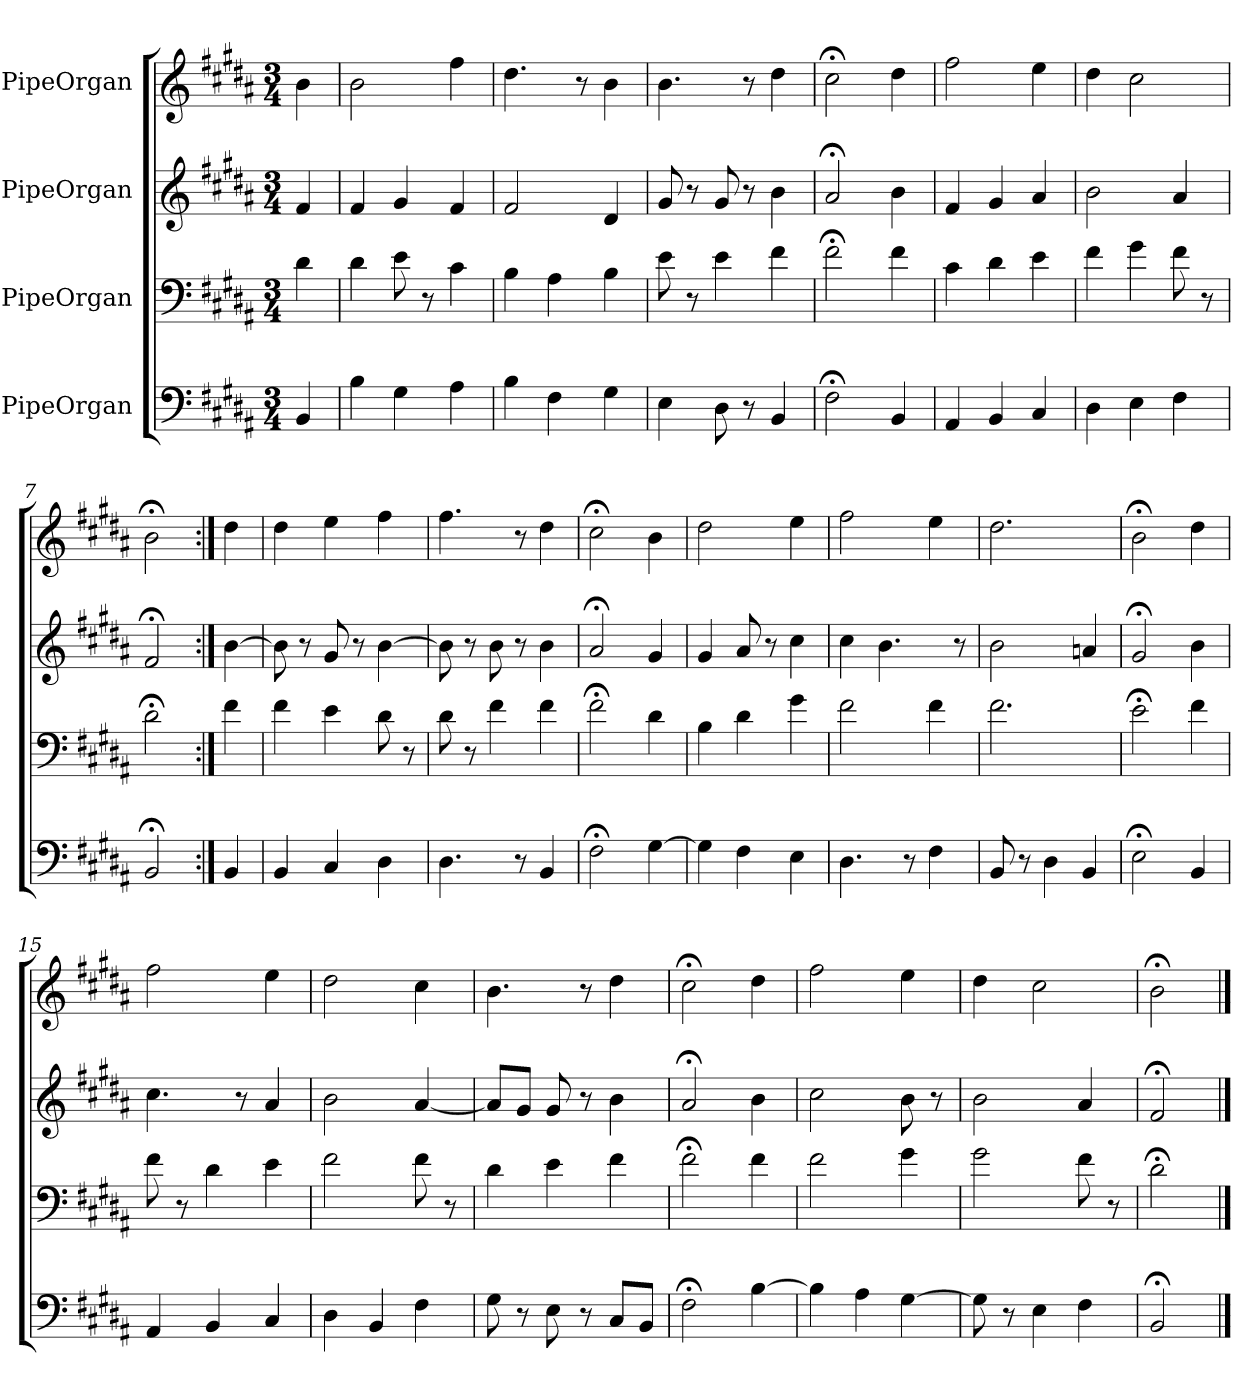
**kern	**kern	**kern	**kern
*part4	*part3	*part2	*part1
*staff4	*staff3	*staff2	*staff1
*I"PipeOrgan	*I"PipeOrgan	*I"PipeOrgan	*I"PipeOrgan
*clefF4	*clefF4	*clefG2	*clefG2
*k[f#c#g#d#a#]	*k[f#c#g#d#a#]	*k[f#c#g#d#a#]	*k[f#c#g#d#a#]
*B:	*B:	*B:	*B:
*M3/4	*M3/4	*M3/4	*M3/4
*MM60	*MM60	*MM60	*MM60
=	=	=	=
4BB	4d#	4f#	4b
=1	=1	=1	=1
4B	4d#	4f#	2b
4G#	8e	4g#	.
.	8r	.	.
4A#	4c#	4f#	4ff#
=2	=2	=2	=2
4B	4B	2f#	4.dd#
4F#	4A#	.	.
.	.	.	8r
4G#	4B	4d#	4b
=3	=3	=3	=3
4E	8e	8g#	4.b
.	8r	8r	.
8D#	4e	8g#	.
8r	.	8r	8r
4BB	4f#	4b	4dd#
=4	=4	=4	=4
2F#;<	2f#;<	2a#;<	2cc#;<
4BB	4f#	4b	4dd#
=5	=5	=5	=5
4AA#	4c#	4f#	2ff#
4BB	4d#	4g#	.
4C#	4e	4a#	4ee
=6	=6	=6	=6
4D#	4f#	2b	4dd#
4E	4g#	.	2cc#
4F#	8f#	4a#	.
.	8r	.	.
=7	=7	=7	=7
2BB;<	2d#;<	2f#;<	2b;<
=:|!	=:|!	=:|!	=:|!
4BB	4f#	[4b	4dd#
=8	=8	=8	=8
4BB	4f#	8b]	4dd#
.	.	8r	.
4C#	4e	8g#	4ee
.	.	8r	.
4D#	8d#	[4b	4ff#
.	8r	.	.
=9	=9	=9	=9
4.D#	8d#	8b]	4.ff#
.	8r	8r	.
.	4f#	8b	.
8r	.	8r	8r
4BB	4f#	4b	4dd#
=10	=10	=10	=10
2F#;<	2f#;<	2a#;<	2cc#;<
[4G#	4d#	4g#	4b
=11	=11	=11	=11
4G#]	4B	4g#	2dd#
4F#	4d#	8a#	.
.	.	8r	.
4E	4g#	4cc#	4ee
=12	=12	=12	=12
4.D#	2f#	4cc#	2ff#
.	.	4.b	.
8r	.	.	.
4F#	4f#	.	4ee
.	.	8r	.
=13	=13	=13	=13
8BB	2.f#	2b	2.dd#
8r	.	.	.
4D#	.	.	.
4BB	.	4an	.
=14	=14	=14	=14
2E;<	2e;<	2g#;<	2b;<
4BB	4f#	4b	4dd#
=15	=15	=15	=15
4AA#	8f#	4.cc#	2ff#
.	8r	.	.
4BB	4d#	.	.
.	.	8r	.
4C#	4e	4a#	4ee
=16	=16	=16	=16
4D#	2f#	2b	2dd#
4BB	.	.	.
4F#	8f#	[4a#	4cc#
.	8r	.	.
=17	=17	=17	=17
8G#	4d#	8a#/L]	4.b
8r	.	8g#/J	.
8E	4e	8g#	.
8r	.	8r	8r
8C#/L	4f#	4b	4dd#
8BB/J	.	.	.
=18	=18	=18	=18
2F#;<	2f#;<	2a#;<	2cc#;<
[4B	4f#	4b	4dd#
=19	=19	=19	=19
4B]	2f#	2cc#	2ff#
4A#	.	.	.
[4G#	4g#	8b	4ee
.	.	8r	.
=20	=20	=20	=20
8G#]	2g#	2b	4dd#
8r	.	.	.
4E	.	.	2cc#
4F#	8f#	4a#	.
.	8r	.	.
=21	=21	=21	=21
2BB;<	2d#;<	2f#;<	2b;<
==	==	==	==
*-	*-	*-	*-
